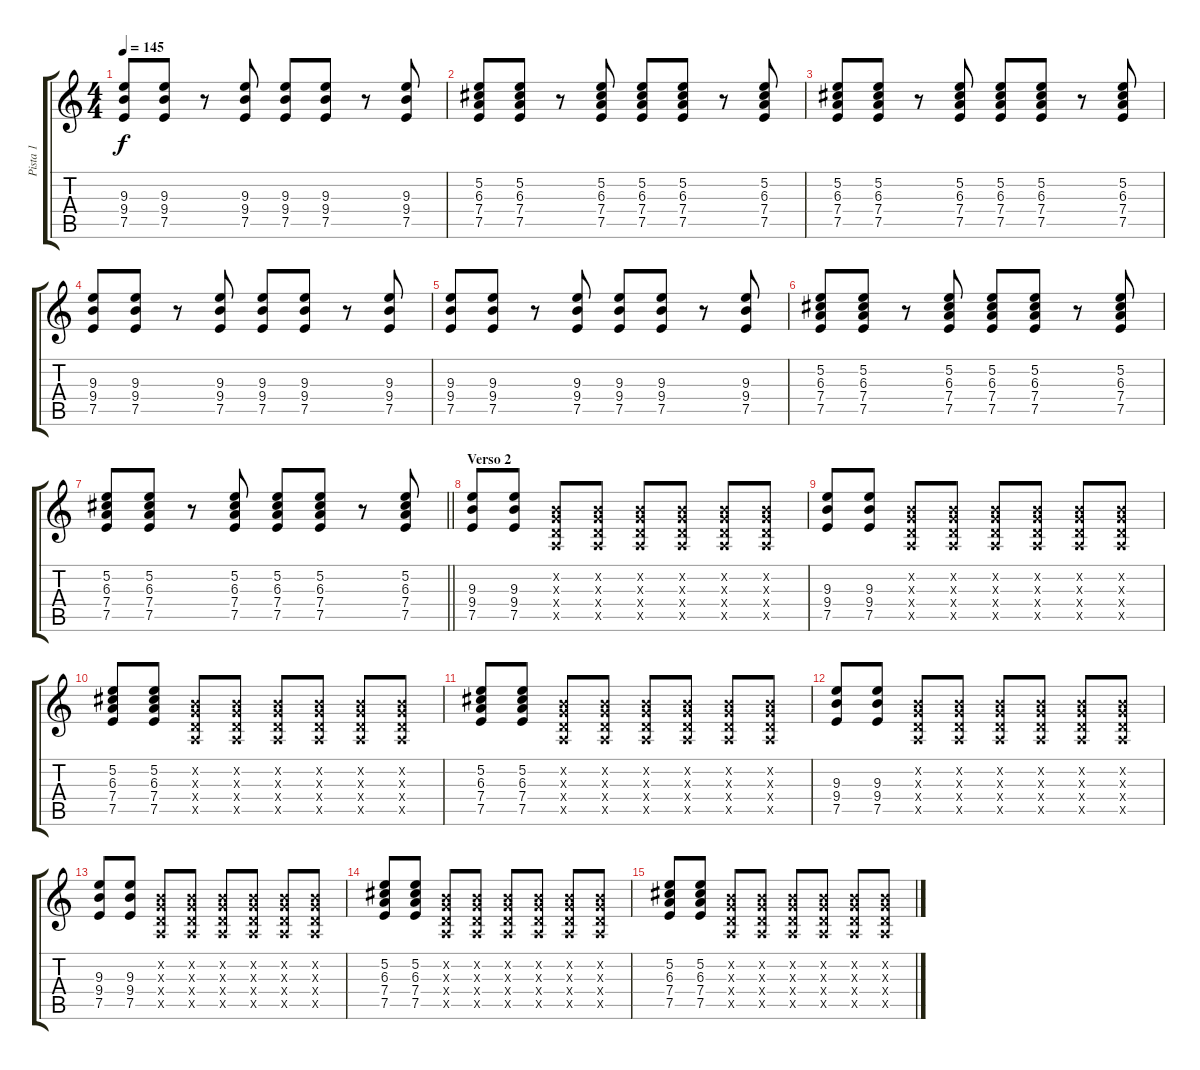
\track ("Pista 1" "Pista 1") {instrument distortionguitar}
\staff {score tabs}
\tuning (E4 B3 G3 D3 A2 E2) {hide}
\ts (4 4)
\tempo 145
\clef g2
\ks c
(9.3 9.4 7.5).8{dy f} (9.3 9.4 7.5).8 r.8 (9.3 9.4 7.5).8 (9.3 9.4 7.5).8 (9.3 9.4 7.5).8 r.8 (9.3 9.4 7.5).8 |
(5.2 6.3 7.4 7.5).8 (5.2 6.3 7.4 7.5).8 r.8 (5.2 6.3 7.4 7.5).8 (5.2 6.3 7.4 7.5).8 (5.2 6.3 7.4 7.5).8 r.8 (5.2 6.3 7.4 7.5).8 |
(5.2 6.3 7.4 7.5).8 (5.2 6.3 7.4 7.5).8 r.8 (5.2 6.3 7.4 7.5).8 (5.2 6.3 7.4 7.5).8 (5.2 6.3 7.4 7.5).8 r.8 (5.2 6.3 7.4 7.5).8 |
(9.3 9.4 7.5).8 (9.3 9.4 7.5).8 r.8 (9.3 9.4 7.5).8 (9.3 9.4 7.5).8 (9.3 9.4 7.5).8 r.8 (9.3 9.4 7.5).8 |
(9.3 9.4 7.5).8 (9.3 9.4 7.5).8 r.8 (9.3 9.4 7.5).8 (9.3 9.4 7.5).8 (9.3 9.4 7.5).8 r.8 (9.3 9.4 7.5).8 |
(5.2 6.3 7.4 7.5).8 (5.2 6.3 7.4 7.5).8 r.8 (5.2 6.3 7.4 7.5).8 (5.2 6.3 7.4 7.5).8 (5.2 6.3 7.4 7.5).8 r.8 (5.2 6.3 7.4 7.5).8 |
\barLineRight lightlight
(5.2 6.3 7.4 7.5).8 (5.2 6.3 7.4 7.5).8 r.8 (5.2 6.3 7.4 7.5).8 (5.2 6.3 7.4 7.5).8 (5.2 6.3 7.4 7.5).8 r.8 (5.2 6.3 7.4 7.5).8 |
\section ("" "Verso 2")
(9.3 9.4 7.5).8 (9.3 9.4 7.5).8 (0.2{x} 0.3{x} 0.4{x} 0.5{x}).8 (0.2{x} 0.3{x} 0.4{x} 0.5{x}).8 (0.2{x} 0.3{x} 0.4{x} 0.5{x}).8 (0.2{x} 0.3{x} 0.4{x} 0.5{x}).8 (0.2{x} 0.3{x} 0.4{x} 0.5{x}).8 (0.2{x} 0.3{x} 0.4{x} 0.5{x}).8 |
(9.3 9.4 7.5).8 (9.3 9.4 7.5).8 (0.2{x} 0.3{x} 0.4{x} 0.5{x}).8 (0.2{x} 0.3{x} 0.4{x} 0.5{x}).8 (0.2{x} 0.3{x} 0.4{x} 0.5{x}).8 (0.2{x} 0.3{x} 0.4{x} 0.5{x}).8 (0.2{x} 0.3{x} 0.4{x} 0.5{x}).8 (0.2{x} 0.3{x} 0.4{x} 0.5{x}).8 |
(5.2 6.3 7.4 7.5).8 (5.2 6.3 7.4 7.5).8 (0.2{x} 0.3{x} 0.4{x} 0.5{x}).8 (0.2{x} 0.3{x} 0.4{x} 0.5{x}).8 (0.2{x} 0.3{x} 0.4{x} 0.5{x}).8 (0.2{x} 0.3{x} 0.4{x} 0.5{x}).8 (0.2{x} 0.3{x} 0.4{x} 0.5{x}).8 (0.2{x} 0.3{x} 0.4{x} 0.5{x}).8 |
(5.2 6.3 7.4 7.5).8 (5.2 6.3 7.4 7.5).8 (0.2{x} 0.3{x} 0.4{x} 0.5{x}).8 (0.2{x} 0.3{x} 0.4{x} 0.5{x}).8 (0.2{x} 0.3{x} 0.4{x} 0.5{x}).8 (0.2{x} 0.3{x} 0.4{x} 0.5{x}).8 (0.2{x} 0.3{x} 0.4{x} 0.5{x}).8 (0.2{x} 0.3{x} 0.4{x} 0.5{x}).8 |
(9.3 9.4 7.5).8 (9.3 9.4 7.5).8 (0.2{x} 0.3{x} 0.4{x} 0.5{x}).8 (0.2{x} 0.3{x} 0.4{x} 0.5{x}).8 (0.2{x} 0.3{x} 0.4{x} 0.5{x}).8 (0.2{x} 0.3{x} 0.4{x} 0.5{x}).8 (0.2{x} 0.3{x} 0.4{x} 0.5{x}).8 (0.2{x} 0.3{x} 0.4{x} 0.5{x}).8 |
(9.3 9.4 7.5).8 (9.3 9.4 7.5).8 (0.2{x} 0.3{x} 0.4{x} 0.5{x}).8 (0.2{x} 0.3{x} 0.4{x} 0.5{x}).8 (0.2{x} 0.3{x} 0.4{x} 0.5{x}).8 (0.2{x} 0.3{x} 0.4{x} 0.5{x}).8 (0.2{x} 0.3{x} 0.4{x} 0.5{x}).8 (0.2{x} 0.3{x} 0.4{x} 0.5{x}).8 |
(5.2 6.3 7.4 7.5).8 (5.2 6.3 7.4 7.5).8 (0.2{x} 0.3{x} 0.4{x} 0.5{x}).8 (0.2{x} 0.3{x} 0.4{x} 0.5{x}).8 (0.2{x} 0.3{x} 0.4{x} 0.5{x}).8 (0.2{x} 0.3{x} 0.4{x} 0.5{x}).8 (0.2{x} 0.3{x} 0.4{x} 0.5{x}).8 (0.2{x} 0.3{x} 0.4{x} 0.5{x}).8 |
(5.2 6.3 7.4 7.5).8 (5.2 6.3 7.4 7.5).8 (0.2{x} 0.3{x} 0.4{x} 0.5{x}).8 (0.2{x} 0.3{x} 0.4{x} 0.5{x}).8 (0.2{x} 0.3{x} 0.4{x} 0.5{x}).8 (0.2{x} 0.3{x} 0.4{x} 0.5{x}).8 (0.2{x} 0.3{x} 0.4{x} 0.5{x}).8 (0.2{x} 0.3{x} 0.4{x} 0.5{x}).8
